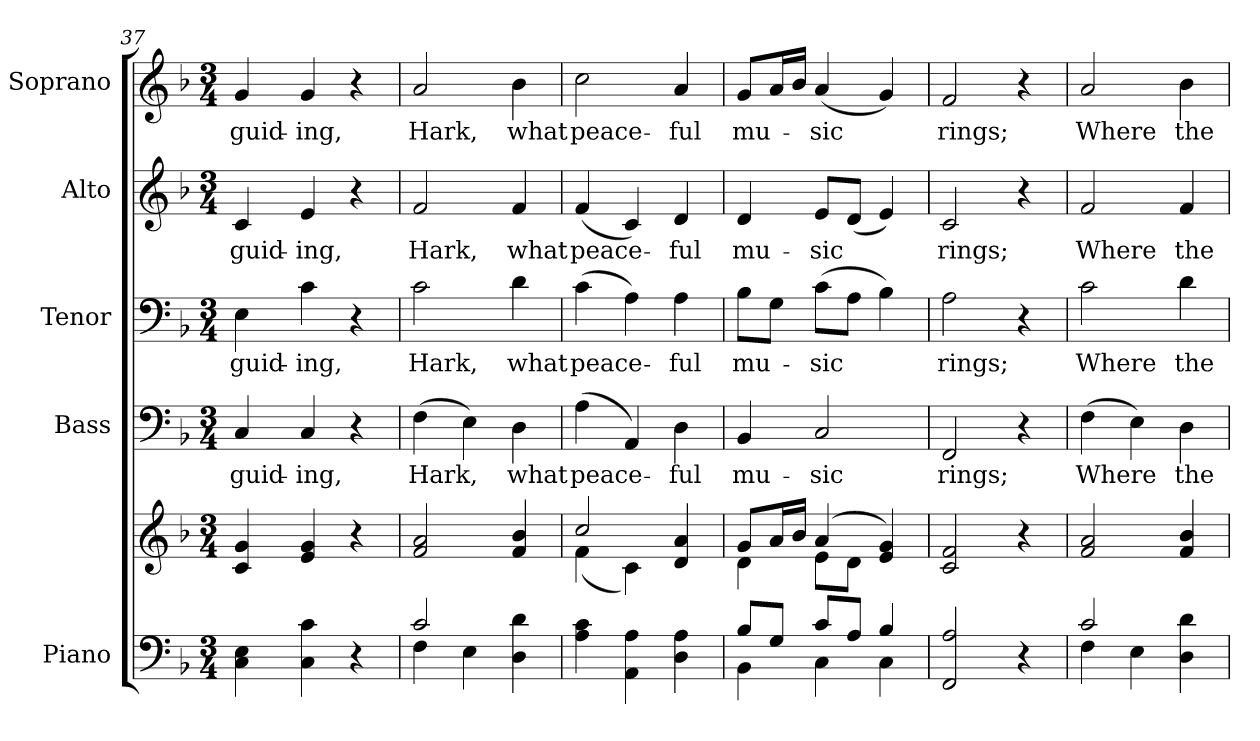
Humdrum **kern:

**kern	**kern	**kern	**text	**kern	**text	**kern	**text	**kern	**text
*part5	*part5	*part4	*part4	*part3	*part3	*part2	*part2	*part1	*part1
*staff6	*staff5	*staff4	*staff4	*staff3	*staff3	*staff2	*staff2	*staff1	*staff1
*I"Piano	*	*I"Bass	*	*I"Tenor	*	*I"Alto	*	*I"Soprano	*
*I'Pno.	*	*I'B.	*	*I'T.	*	*I'A.	*	*I'S.	*
!!LO:PB:g=z
*clefF4	*clefG2	*clefF4	*	*clefF4	*	*clefG2	*	*clefG2	*
*k[b-]	*k[b-]	*k[b-]	*	*k[b-]	*	*k[b-]	*	*k[b-]	*
*F:	*F:	*F:	*	*F:	*	*F:	*	*F:	*
*M3/4	*M3/4	*M3/4	*	*M3/4	*	*M3/4	*	*M3/4	*
=37	=37	=37	=37	=37	=37	=37	=37	=37	=37
!	!	!	!LO:LY:b:color=#000000	!	!	!	!	!	!
!	!	!	!	!	!LO:LY:b:color=#000000	!	!	!	!
!	!	!	!	!	!	!	!LO:LY:b:color=#000000	!	!
!	!	!	!	!	!	!	!	!	!LO:LY:b:color=#000000
4Ci\ 4Ei	4ci/ 4gi	4Ci/	guid-	4Ei\	guid-	4ci/	guid-	4gi/	guid-
!	!	!	!LO:LY:b:color=#000000	!	!	!	!	!	!
!	!	!	!	!	!LO:LY:b:color=#000000	!	!	!	!
!	!	!	!	!	!	!	!LO:LY:b:color=#000000	!	!
!	!	!	!	!	!	!	!	!	!LO:LY:b:color=#000000
4Ci\ 4ci	4ei/ 4gi	4Ci/	-ing,	4ci\	-ing,	4ei/	-ing,	4gi/	-ing,
4r	4r	4r	.	4r	.	4r	.	4r	.
=38	=38	=38	=38	=38	=38	=38	=38	=38	=38
*^	*	*	*	*	*	*	*	*	*
!	!	!	!	!LO:LY:b:color=#000000	!	!	!	!	!	!
!	!	!	!	!	!	!LO:LY:b:color=#000000	!	!	!	!
!	!	!	!	!	!	!	!	!LO:LY:b:color=#000000	!	!
!	!	!	!	!	!	!	!	!	!	!LO:LY:b:color=#000000
2ci/	4Fi\	2fi/ 2ai	(4Fi\	Hark,	2ci\	Hark,	2fi/	Hark,	2ai/	Hark,
.	4Ei\	.	4Ei\)	.	.	.	.	.	.	.
!	!	!	!	!LO:LY:b:color=#000000	!	!	!	!	!	!
!	!	!	!	!	!	!LO:LY:b:color=#000000	!	!	!	!
!	!	!	!	!	!	!	!	!LO:LY:b:color=#000000	!	!
!	!	!	!	!	!	!	!	!	!	!LO:LY:b:color=#000000
4Di\ 4di	4ryy	4fi/ 4b-i	4Di\	what	4di\	what	4fi/	what	4b-i\	what
*v	*v	*	*	*	*	*	*	*	*	*
=39	=39	=39	=39	=39	=39	=39	=39	=39	=39
*	*^	*	*	*	*	*	*	*	*
*^	*	*	*	*	*	*	*	*	*	*
!	!	!	!	!	!LO:LY:b:color=#000000	!	!	!	!	!	!
*v	*v	*	*	*	*	*	*	*	*	*	*
*^	*	*	*	*	*	*	*	*	*	*
!	!	!	!	!	!	!	!LO:LY:b:color=#000000	!	!	!	!
*v	*v	*	*	*	*	*	*	*	*	*	*
*^	*	*	*	*	*	*	*	*	*	*
!	!	!	!	!	!	!	!	!	!LO:LY:b:color=#000000	!	!
*v	*v	*	*	*	*	*	*	*	*	*	*
*^	*	*	*	*	*	*	*	*	*	*
!	!	!	!	!	!	!	!	!	!	!	!LO:LY:b:color=#000000
*v	*v	*	*	*	*	*	*	*	*	*	*
4Ai\ 4ci	2cci/	(4fi\	(4Ai\	peace-	(4ci\	peace-	(4fi/	peace-	2cci\	peace-
4AAi\ 4Ai	.	4ci\)	4AAi/)	.	4Ai\)	.	4ci/)	.	.	.
!	!	!	!	!LO:LY:b:color=#000000	!	!	!	!	!	!
!	!	!	!	!	!	!LO:LY:b:color=#000000	!	!	!	!
!	!	!	!	!	!	!	!	!LO:LY:b:color=#000000	!	!
!	!	!	!	!	!	!	!	!	!	!LO:LY:b:color=#000000
4Di\ 4Ai	4di/ 4ai	4ryy	4Di\	-ful	4Ai\	-ful	4di/	-ful	4ai/	-ful
!!LO:PB:g=z
=40	=40	=40	=40	=40	=40	=40	=40	=40	=40	=40
*^	*	*	*	*	*	*	*	*	*	*
!	!	!	!	!	!LO:LY:b:color=#000000	!	!	!	!	!	!
!	!	!	!	!	!	!	!LO:LY:b:color=#000000	!	!	!	!
!	!	!	!	!	!	!	!	!	!LO:LY:b:color=#000000	!	!
!	!	!	!	!	!	!	!	!	!	!	!LO:LY:b:color=#000000
8B-i/L	4BB-i\	8gi/L	4di\	4BB-i/	mu-	8B-i\L	mu-	4di/	mu-	8gi/L	mu-
8Gi/J	.	16ai/L	.	.	.	8Gi\J	.	.	.	16ai/L	.
.	.	16b-i/JJ	.	.	.	.	.	.	.	16b-i/JJ	.
!	!	!	!	!	!LO:LY:b:color=#000000	!	!	!	!	!	!
!	!	!	!	!	!	!	!LO:LY:b:color=#000000	!	!	!	!
!	!	!	!	!	!	!	!	!	!LO:LY:b:color=#000000	!	!
!	!	!	!	!	!	!	!	!	!	!	!LO:LY:b:color=#000000
8ci/L	4Ci\	(4ai/	8ei\L	2Ci/	-sic	(8ci\L	-sic	8ei/L	-sic	(4ai/	-sic
8Ai/J	.	.	(8di\J	.	.	8Ai\J	.	(8di/J	.	.	.
4B-i/	4Ci\	4ei/ 4gi)	4ryy)	.	.	4B-i\)	.	4ei/)	.	4gi/)	.
*v	*v	*	*	*	*	*	*	*	*	*	*
*	*v	*v	*	*	*	*	*	*	*	*
=41	=41	=41	=41	=41	=41	=41	=41	=41	=41
*^	*^	*	*	*	*	*	*	*	*
!	!	!	!	!	!LO:LY:b:color=#000000	!	!	!	!	!	!
*v	*v	*	*	*	*	*	*	*	*	*	*
*	*v	*v	*	*	*	*	*	*	*	*
*^	*^	*	*	*	*	*	*	*	*
!	!	!	!	!	!	!	!LO:LY:b:color=#000000	!	!	!	!
*v	*v	*	*	*	*	*	*	*	*	*	*
*	*v	*v	*	*	*	*	*	*	*	*
*^	*^	*	*	*	*	*	*	*	*
!	!	!	!	!	!	!	!	!	!LO:LY:b:color=#000000	!	!
*v	*v	*	*	*	*	*	*	*	*	*	*
*	*v	*v	*	*	*	*	*	*	*	*
*^	*^	*	*	*	*	*	*	*	*
!	!	!	!	!	!	!	!	!	!	!	!LO:LY:b:color=#000000
*v	*v	*	*	*	*	*	*	*	*	*	*
*	*v	*v	*	*	*	*	*	*	*	*
2FFi/ 2Ai	2ci/ 2fi	2FFi/	rings;	2Ai\	rings;	2ci/	rings;	2fi/	rings;
4r	4r	4r	.	4r	.	4r	.	4r	.
=42	=42	=42	=42	=42	=42	=42	=42	=42	=42
*^	*	*	*	*	*	*	*	*	*
!	!	!	!	!LO:LY:b:color=#000000	!	!	!	!	!	!
!	!	!	!	!	!	!LO:LY:b:color=#000000	!	!	!	!
!	!	!	!	!	!	!	!	!LO:LY:b:color=#000000	!	!
!	!	!	!	!	!	!	!	!	!	!LO:LY:b:color=#000000
2ci/	4Fi\	2fi/ 2ai	(4Fi\	Where	2ci\	Where	2fi/	Where	2ai/	Where
.	4Ei\	.	4Ei\)	.	.	.	.	.	.	.
!	!	!	!	!LO:LY:b:color=#000000	!	!	!	!	!	!
!	!	!	!	!	!	!LO:LY:b:color=#000000	!	!	!	!
!	!	!	!	!	!	!	!	!LO:LY:b:color=#000000	!	!
!	!	!	!	!	!	!	!	!	!	!LO:LY:b:color=#000000
4Di\ 4di	4ryy	4fi/ 4b-i	4Di\	the	4di\	the	4fi/	the	4b-i\	the
*v	*v	*	*	*	*	*	*	*	*	*
=	=	=	=	=	=	=	=	=	=
*-	*-	*-	*-	*-	*-	*-	*-	*-	*-
